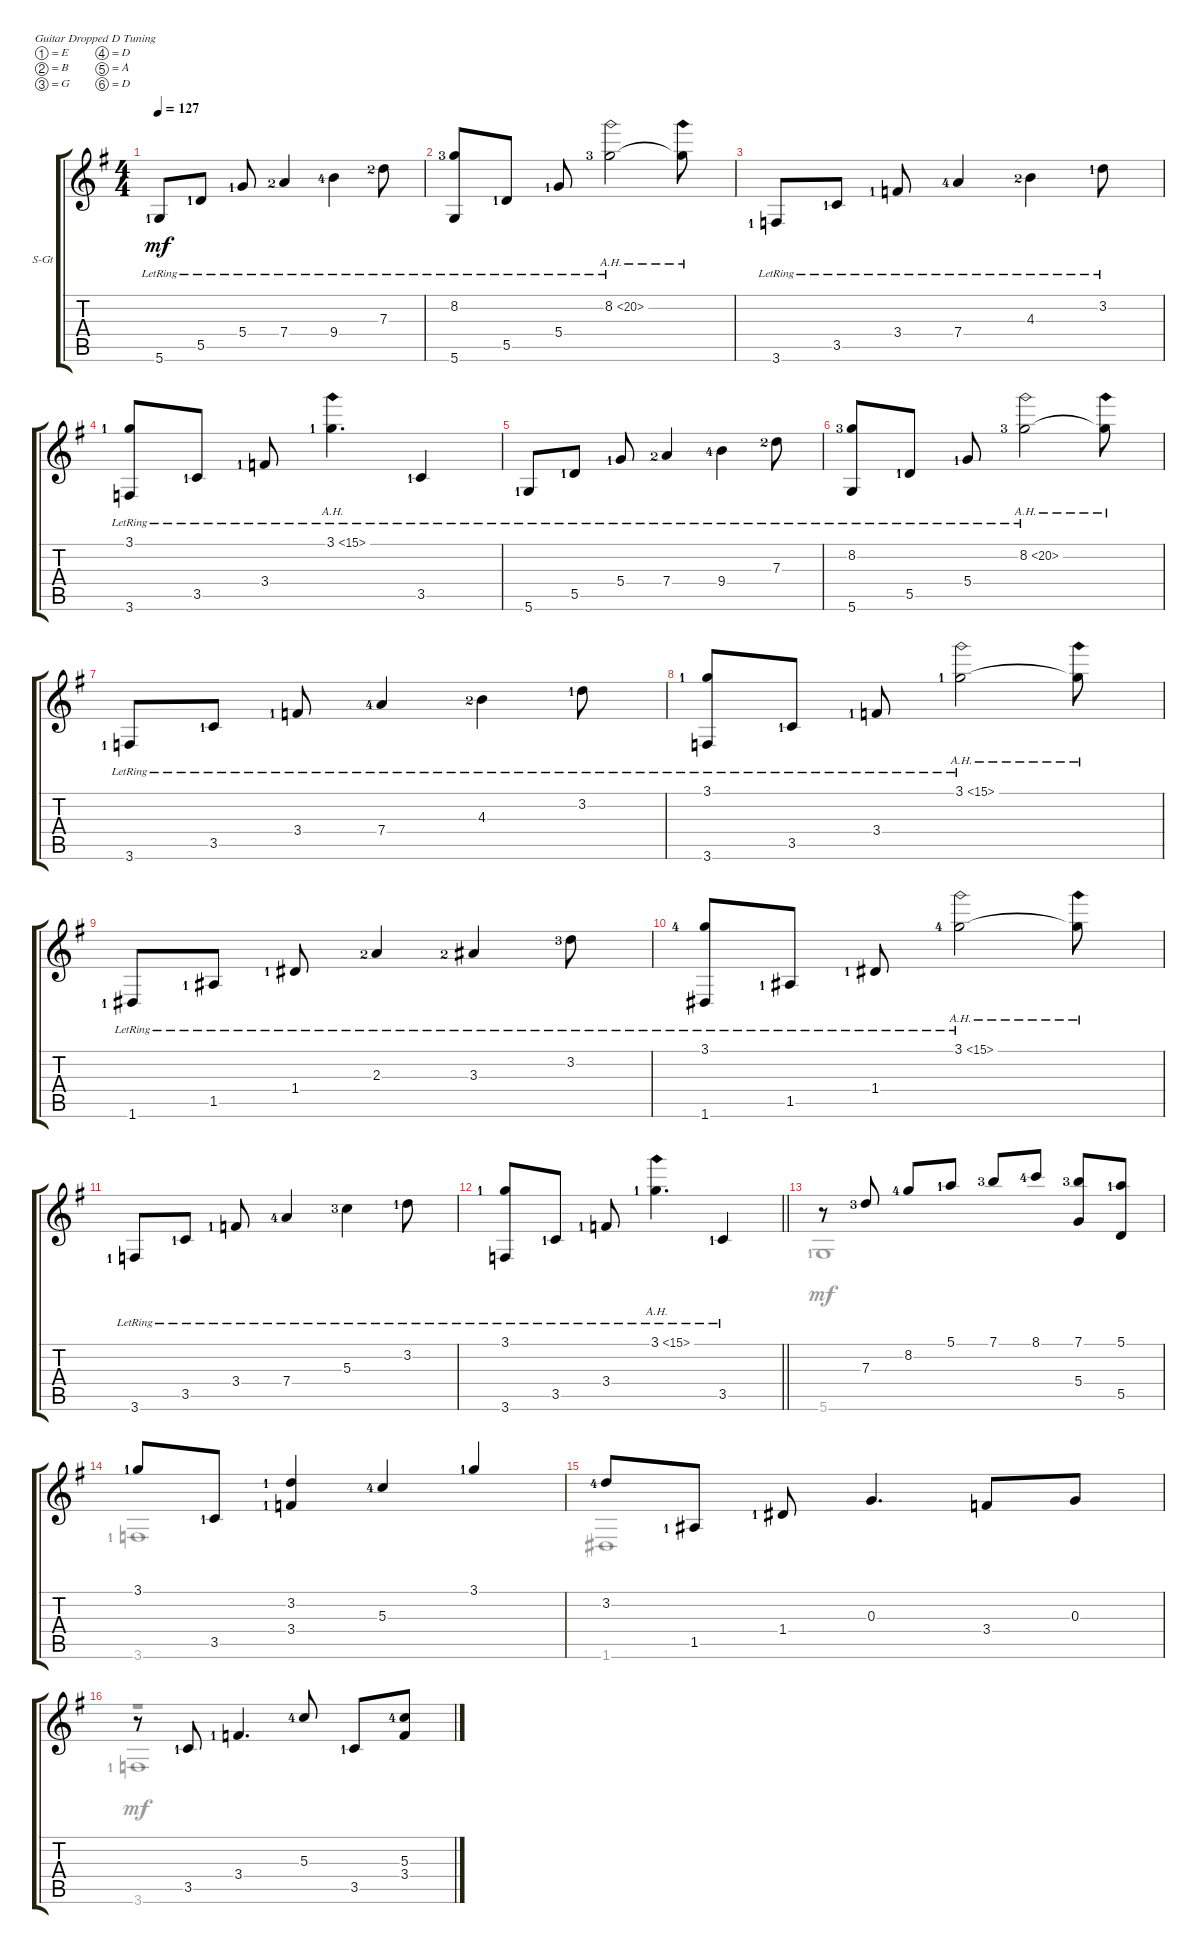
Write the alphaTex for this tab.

\defaultSystemsLayout 4
\bracketExtendMode groupsimilarinstruments
\firstSystemTrackNameOrientation horizontal
\otherSystemsTrackNameOrientation horizontal
\track ("Steel Guitar" "S-Gt") {instrument acousticguitarsteel}
\staff {score tabs}
\tuning (E4 B3 G3 D3 A2 D2)
\voice
\ts (4 4)
\tempo 127
\clef g2
\ks g
5.6{lr lf 2}.8{dy mf instrument acousticguitarsteel} 5.5{lr lf 2}.8 5.4{lr lf 2}.8 7.4{lr lf 3}.4 9.4{lr lf 5}.4 7.3{lr lf 3}.8 |
(8.2{lr lf 4} 5.6).8 5.5{lr lf 2}.8 5.4{lr lf 2}.8 8.2{ah 12 lr lf 4}.2 8.2{ah 12 t}.8 |
3.6{lr lf 2}.8 3.5{lr lf 2}.8 3.4{lr lf 2}.8 7.4{lr lf 5}.4 4.3{lr lf 3}.4 3.2{lr lf 2}.8 |
(3.1{lr lf 2} 3.6).8 3.5{lr lf 2}.8 3.4{lr lf 2}.8 3.1{ah 12 lr lf 2}.4{d} 3.5{lr lf 2}.4 |
5.6{lr lf 2}.8 5.5{lr lf 2}.8 5.4{lr lf 2}.8 7.4{lr lf 3}.4 9.4{lr lf 5}.4 7.3{lr lf 3}.8 |
(8.2{lr lf 4} 5.6).8 5.5{lr lf 2}.8 5.4{lr lf 2}.8 8.2{ah 12 lr lf 4}.2 8.2{ah 12 t}.8 |
3.6{lr lf 2}.8 3.5{lr lf 2}.8 3.4{lr lf 2}.8 7.4{lr lf 5}.4 4.3{lr lf 3}.4 3.2{lr lf 2}.8 |
(3.1{lr lf 2} 3.6).8 3.5{lr lf 2}.8 3.4{lr lf 2}.8 3.1{ah 12 lr lf 2}.2 3.1{ah 12 t}.8 |
1.6{lr lf 2}.8 1.5{lr lf 2}.8 1.4{lr lf 2}.8 2.3{lr lf 3}.4 3.3{lr lf 3}.4 3.2{lr lf 4}.8 |
(3.1{lr lf 5} 1.6).8 1.5{lr lf 2}.8 1.4{lr lf 2}.8 3.1{ah 12 lr lf 5}.2 3.1{ah 12 t}.8 |
3.6{lr lf 2}.8 3.5{lr lf 2}.8 3.4{lr lf 2}.8 7.4{lr lf 5}.4 5.3{lr lf 4}.4 3.2{lr lf 2}.8 |
\barLineRight lightlight
(3.1{lr lf 2} 3.6).8 3.5{lr lf 2}.8 3.4{lr lf 2}.8 3.1{ah 12 lr lf 2}.4{d} 3.5{lr lf 2}.4 |
r.8 7.3{lf 4}.8 8.2{lf 5}.8 5.1{lf 2}.8 7.1{lf 4}.8 8.1{lf 5}.8 (7.1{lf 4} 5.4).8 (5.1{lf 2} 5.5).8 |
3.1{lf 2}.8 3.5{lf 2}.8 (3.4{lf 2} 3.2{lf 2}).4 5.3{lf 5}.4 3.1{lf 2}.4 |
3.2{lf 5}.8 1.5{lf 2}.8 1.4{lf 2}.8 0.3.4{d} 3.4.8 0.3.8 |
r.8 3.5{lf 2}.8 3.4{lf 2}.4{d} 5.3{lf 5}.8 3.5{lf 2}.8 (5.3{lf 5} 3.4).8
\voice
\clef g2
\ottava regular
\simile none
\ks g
|
|
|
|
|
|
|
|
|
|
|
\barLineRight lightlight
|
5.6{lf 2}.1 |
3.6{lf 2}.1 |
1.6.1 |
r.1
\voice
\clef g2
\ottava regular
\simile none
\ks g
|
|
|
|
|
|
|
|
|
|
|
\barLineRight lightlight
|
|
|
|
3.6{lf 2}.1
